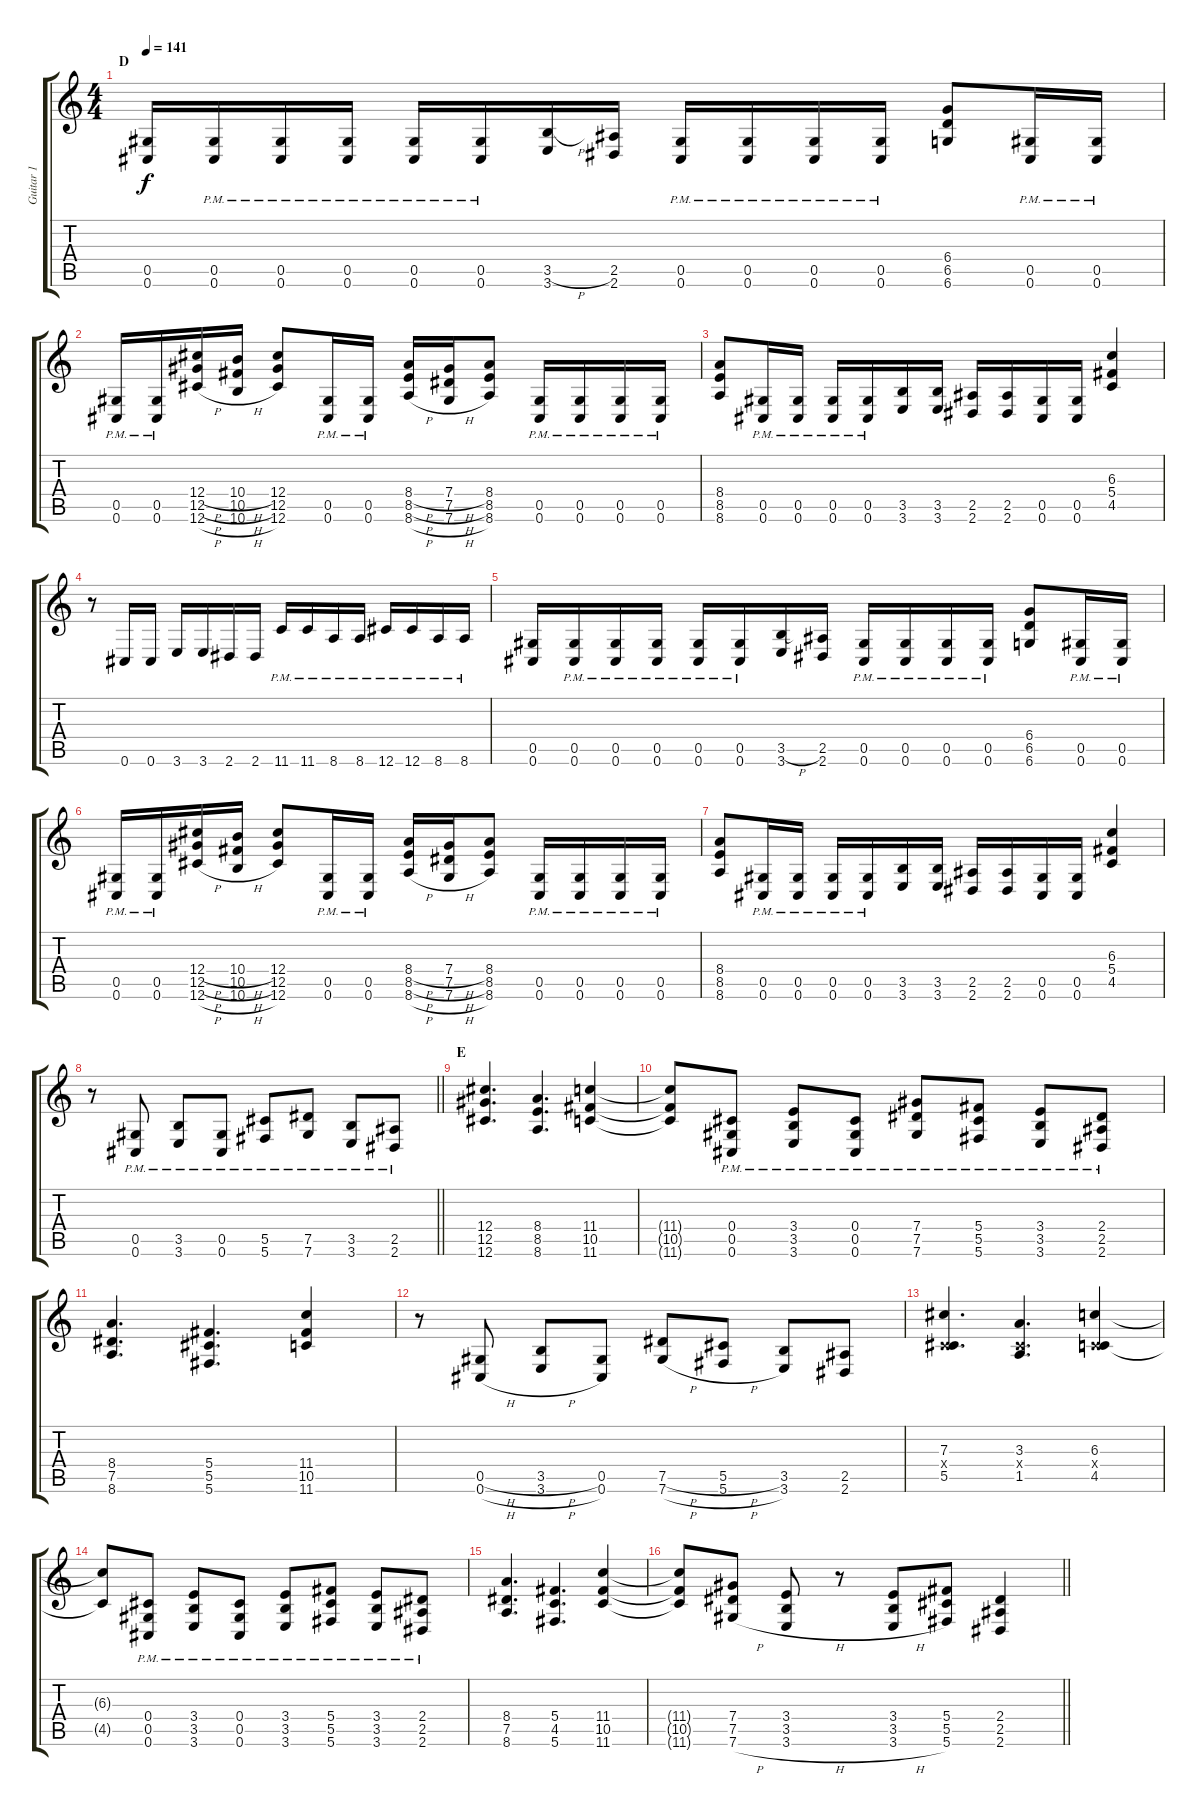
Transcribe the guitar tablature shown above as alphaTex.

\track ("Guitar 1" "Guitar 1") {instrument distortionguitar}
\staff {score tabs}
\tuning (Eb4 Bb3 Gb3 Db3 Ab2 Db2) {hide}
\ts (4 4)
\section ("" "D")
\tempo 141
\clef g2
\ks c
(0.5 0.6).16{dy f} (0.5{pm} 0.6{pm}).16 (0.5{pm} 0.6{pm}).16 (0.5{pm} 0.6{pm}).16 (0.5{pm} 0.6{pm}).16 (0.5{pm} 0.6{pm}).16 (3.5{h} 3.6).16 (2.5 2.6).16 (0.5{pm} 0.6{pm}).16 (0.5{pm} 0.6{pm}).16 (0.5{pm} 0.6{pm}).16 (0.5{pm} 0.6{pm}).16 (6.4 6.5 6.6).8 (0.5{pm} 0.6{pm}).16 (0.5{pm} 0.6{pm}).16 |
(0.5{pm} 0.6{pm}).16 (0.5{pm} 0.6{pm}).16 (12.4{h} 12.5{h} 12.6{h}).16 (10.4{h} 10.5{h} 10.6{h}).16 (12.4 12.5 12.6).8 (0.5{pm} 0.6{pm}).16 (0.5{pm} 0.6{pm}).16 (8.4{h} 8.5{h} 8.6{h}).16 (7.4{h} 7.5{h} 7.6{h}).16 (8.4 8.5 8.6).8 (0.5{pm} 0.6{pm}).16 (0.5{pm} 0.6{pm}).16 (0.5{pm} 0.6{pm}).16 (0.5{pm} 0.6{pm}).16 |
(8.4 8.5 8.6).8 (0.5{pm} 0.6{pm}).16 (0.5{pm} 0.6{pm}).16 (0.5{pm} 0.6{pm}).16 (0.5{pm} 0.6{pm}).16 (3.5 3.6).16 (3.5 3.6).16 (2.5 2.6).16 (2.5 2.6).16 (0.5 0.6).16 (0.5 0.6).16 (6.3 5.4 4.5).4 |
r.8 0.6.16 0.6.16 3.6.16 3.6.16 2.6.16 2.6.16 11.6{pm}.16 11.6{pm}.16 8.6{pm}.16 8.6{pm}.16 12.6{pm}.16 12.6{pm}.16 8.6{pm}.16 8.6{pm}.16 |
(0.5 0.6).16 (0.5{pm} 0.6{pm}).16 (0.5{pm} 0.6{pm}).16 (0.5{pm} 0.6{pm}).16 (0.5{pm} 0.6{pm}).16 (0.5{pm} 0.6{pm}).16 (3.5{h} 3.6).16 (2.5 2.6).16 (0.5{pm} 0.6{pm}).16 (0.5{pm} 0.6{pm}).16 (0.5{pm} 0.6{pm}).16 (0.5{pm} 0.6{pm}).16 (6.4 6.5 6.6).8 (0.5{pm} 0.6{pm}).16 (0.5{pm} 0.6{pm}).16 |
(0.5{pm} 0.6{pm}).16 (0.5{pm} 0.6{pm}).16 (12.4{h} 12.5{h} 12.6{h}).16 (10.4{h} 10.5{h} 10.6{h}).16 (12.4 12.5 12.6).8 (0.5{pm} 0.6{pm}).16 (0.5{pm} 0.6{pm}).16 (8.4{h} 8.5{h} 8.6{h}).16 (7.4{h} 7.5{h} 7.6{h}).16 (8.4 8.5 8.6).8 (0.5{pm} 0.6{pm}).16 (0.5{pm} 0.6{pm}).16 (0.5{pm} 0.6{pm}).16 (0.5{pm} 0.6{pm}).16 |
(8.4 8.5 8.6).8 (0.5{pm} 0.6{pm}).16 (0.5{pm} 0.6{pm}).16 (0.5{pm} 0.6{pm}).16 (0.5{pm} 0.6{pm}).16 (3.5 3.6).16 (3.5 3.6).16 (2.5 2.6).16 (2.5 2.6).16 (0.5 0.6).16 (0.5 0.6).16 (6.3 5.4 4.5).4 |
\barLineRight lightlight
r.8 (0.5{pm} 0.6{pm}).8 (3.5{pm} 3.6{pm}).8 (0.5{pm} 0.6{pm}).8 (5.5{pm} 5.6{pm}).8 (7.5{pm} 7.6{pm}).8 (3.5{pm} 3.6{pm}).8 (2.5{pm} 2.6{pm}).8 |
\section ("" "E")
(12.4 12.5 12.6).4{d} (8.4 8.5 8.6).4{d} (11.4 10.5 11.6).4 |
(11.4{t} 10.5{t} 11.6{t}).8 (0.4{pm} 0.5{pm} 0.6{pm}).8 (3.4{pm} 3.5{pm} 3.6{pm}).8 (0.4{pm} 0.5{pm} 0.6{pm}).8 (7.4{pm} 7.5{pm} 7.6{pm}).8 (5.4{pm} 5.5{pm} 5.6{pm}).8 (3.4{pm} 3.5{pm} 3.6{pm}).8 (2.4{pm} 2.5{pm} 2.6{pm}).8 |
(8.4 7.5 8.6).4{d} (5.4 5.5 5.6).4{d} (11.4 10.5 11.6).4 |
r.8 (0.5{h} 0.6{h}).8 (3.5{h} 3.6{h}).8 (0.5 0.6).8 (7.5{h} 7.6{h}).8 (5.5{h} 5.6{h}).8 (3.5 3.6).8 (2.5 2.6).8 |
(7.3 0.4{x} 5.5).4{d} (3.3 0.4{x} 1.5).4{d} (6.3 0.4{x} 4.5).4 |
(6.3{t} 4.5{t}).8 (0.4{pm} 0.5{pm} 0.6{pm}).8 (3.4{pm} 3.5{pm} 3.6{pm}).8 (0.4{pm} 0.5{pm} 0.6{pm}).8 (3.4{pm} 3.5{pm} 3.6{pm}).8 (5.4{pm} 5.5{pm} 5.6{pm}).8 (3.4{pm} 3.5{pm} 3.6{pm}).8 (2.4{pm} 2.5{pm} 2.6{pm}).8 |
(8.4 7.5 8.6).4{d} (5.4 4.5 5.6).4{d} (11.4 10.5 11.6).4 |
\barLineRight lightlight
(11.4{t} 10.5{t} 11.6{t}).8 (7.4 7.5 7.6{h}).8 (3.4 3.5 3.6{h}).8 r.8 (3.4 3.5 3.6{h}).8 (5.4 5.5 5.6).8 (2.4 2.5 2.6).4
